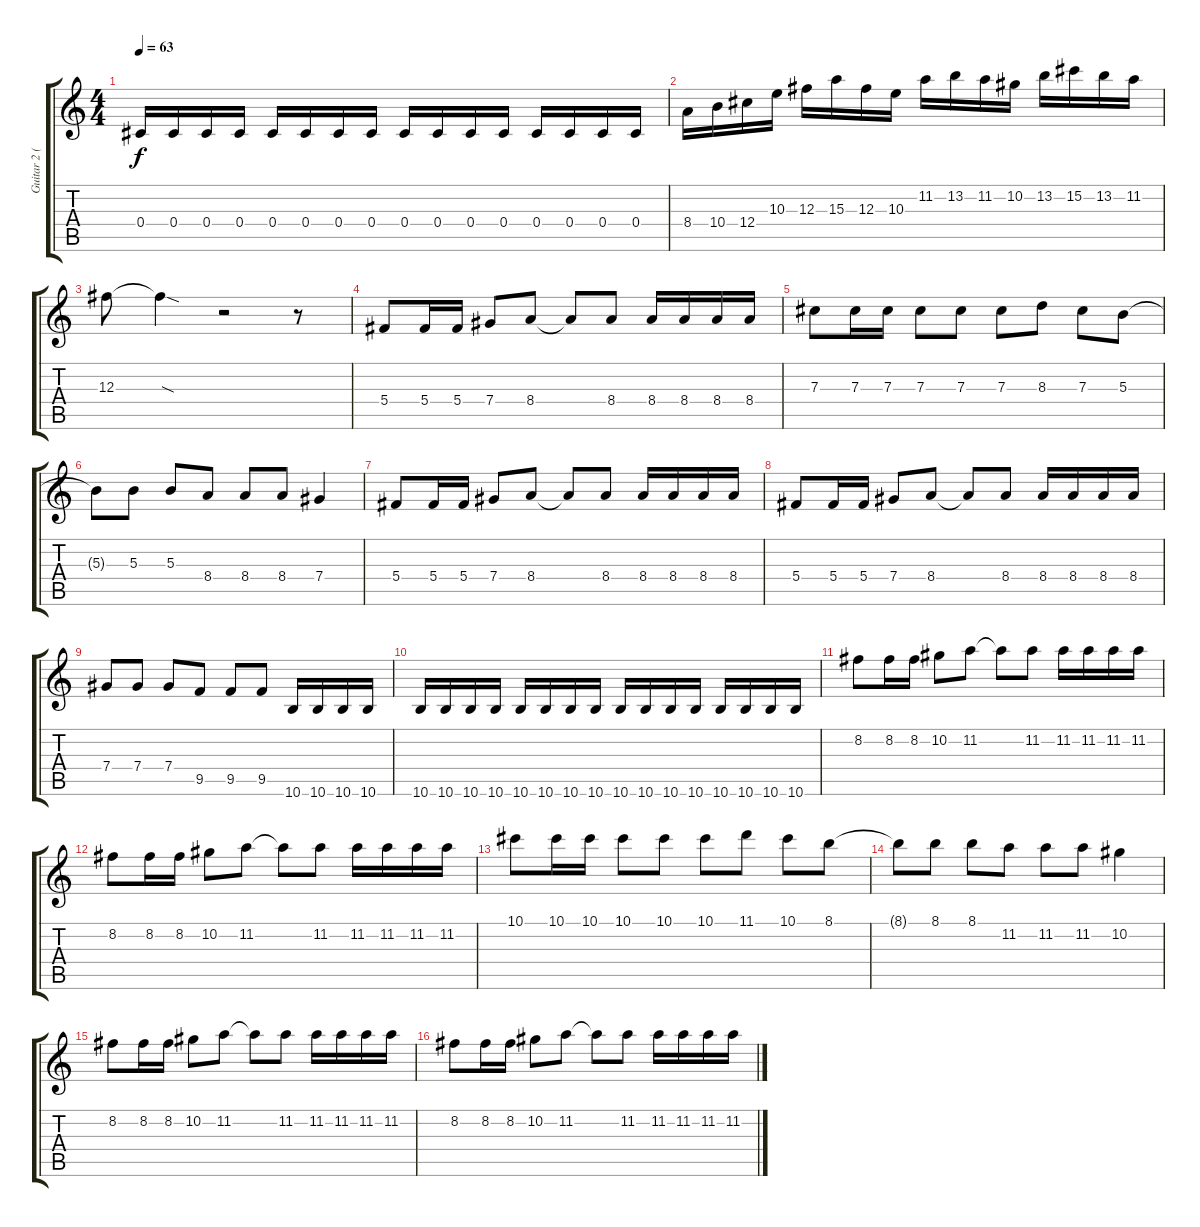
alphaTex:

\track ("Guitar 2 (Drop C#)" "Guitar 2 (") {instrument distortionguitar}
\staff {score tabs}
\tuning (Eb4 Bb3 Gb3 Db3 Ab2 Db2) {hide}
\ts (4 4)
\tempo 63
\clef g2
\ks c
0.4.16{dy f} 0.4.16 0.4.16 0.4.16 0.4.16 0.4.16 0.4.16 0.4.16 0.4.16 0.4.16 0.4.16 0.4.16 0.4.16 0.4.16 0.4.16 0.4.16 |
8.4.16 10.4.16 12.4.16 10.3.16 12.3.16 15.3.16 12.3.16 10.3.16 11.2.16 13.2.16 11.2.16 10.2.16 13.2.16 15.2.16 13.2.16 11.2.16 |
12.3.8 12.3{sod t}.4 r.2 r.8 |
5.4.8 5.4.16 5.4.16 7.4.8 8.4.8 8.4{t}.8 8.4.8 8.4.16 8.4.16 8.4.16 8.4.16 |
7.3.8 7.3.16 7.3.16 7.3.8 7.3.8 7.3.8 8.3.8 7.3.8 5.3.8 |
5.3{t}.8 5.3.8 5.3.8 8.4.8 8.4.8 8.4.8 7.4.4 |
5.4.8 5.4.16 5.4.16 7.4.8 8.4.8 8.4{t}.8 8.4.8 8.4.16 8.4.16 8.4.16 8.4.16 |
5.4.8 5.4.16 5.4.16 7.4.8 8.4.8 8.4{t}.8 8.4.8 8.4.16 8.4.16 8.4.16 8.4.16 |
7.4.8 7.4.8 7.4.8 9.5.8 9.5.8 9.5.8 10.6.16 10.6.16 10.6.16 10.6.16 |
10.6.16 10.6.16 10.6.16 10.6.16 10.6.16 10.6.16 10.6.16 10.6.16 10.6.16 10.6.16 10.6.16 10.6.16 10.6.16 10.6.16 10.6.16 10.6.16 |
8.2.8 8.2.16 8.2.16 10.2.8 11.2.8 11.2{t}.8 11.2.8 11.2.16 11.2.16 11.2.16 11.2.16 |
8.2.8 8.2.16 8.2.16 10.2.8 11.2.8 11.2{t}.8 11.2.8 11.2.16 11.2.16 11.2.16 11.2.16 |
10.1.8 10.1.16 10.1.16 10.1.8 10.1.8 10.1.8 11.1.8 10.1.8 8.1.8 |
8.1{t}.8 8.1.8 8.1.8 11.2.8 11.2.8 11.2.8 10.2.4 |
8.2.8 8.2.16 8.2.16 10.2.8 11.2.8 11.2{t}.8 11.2.8 11.2.16 11.2.16 11.2.16 11.2.16 |
8.2.8 8.2.16 8.2.16 10.2.8 11.2.8 11.2{t}.8 11.2.8 11.2.16 11.2.16 11.2.16 11.2.16
